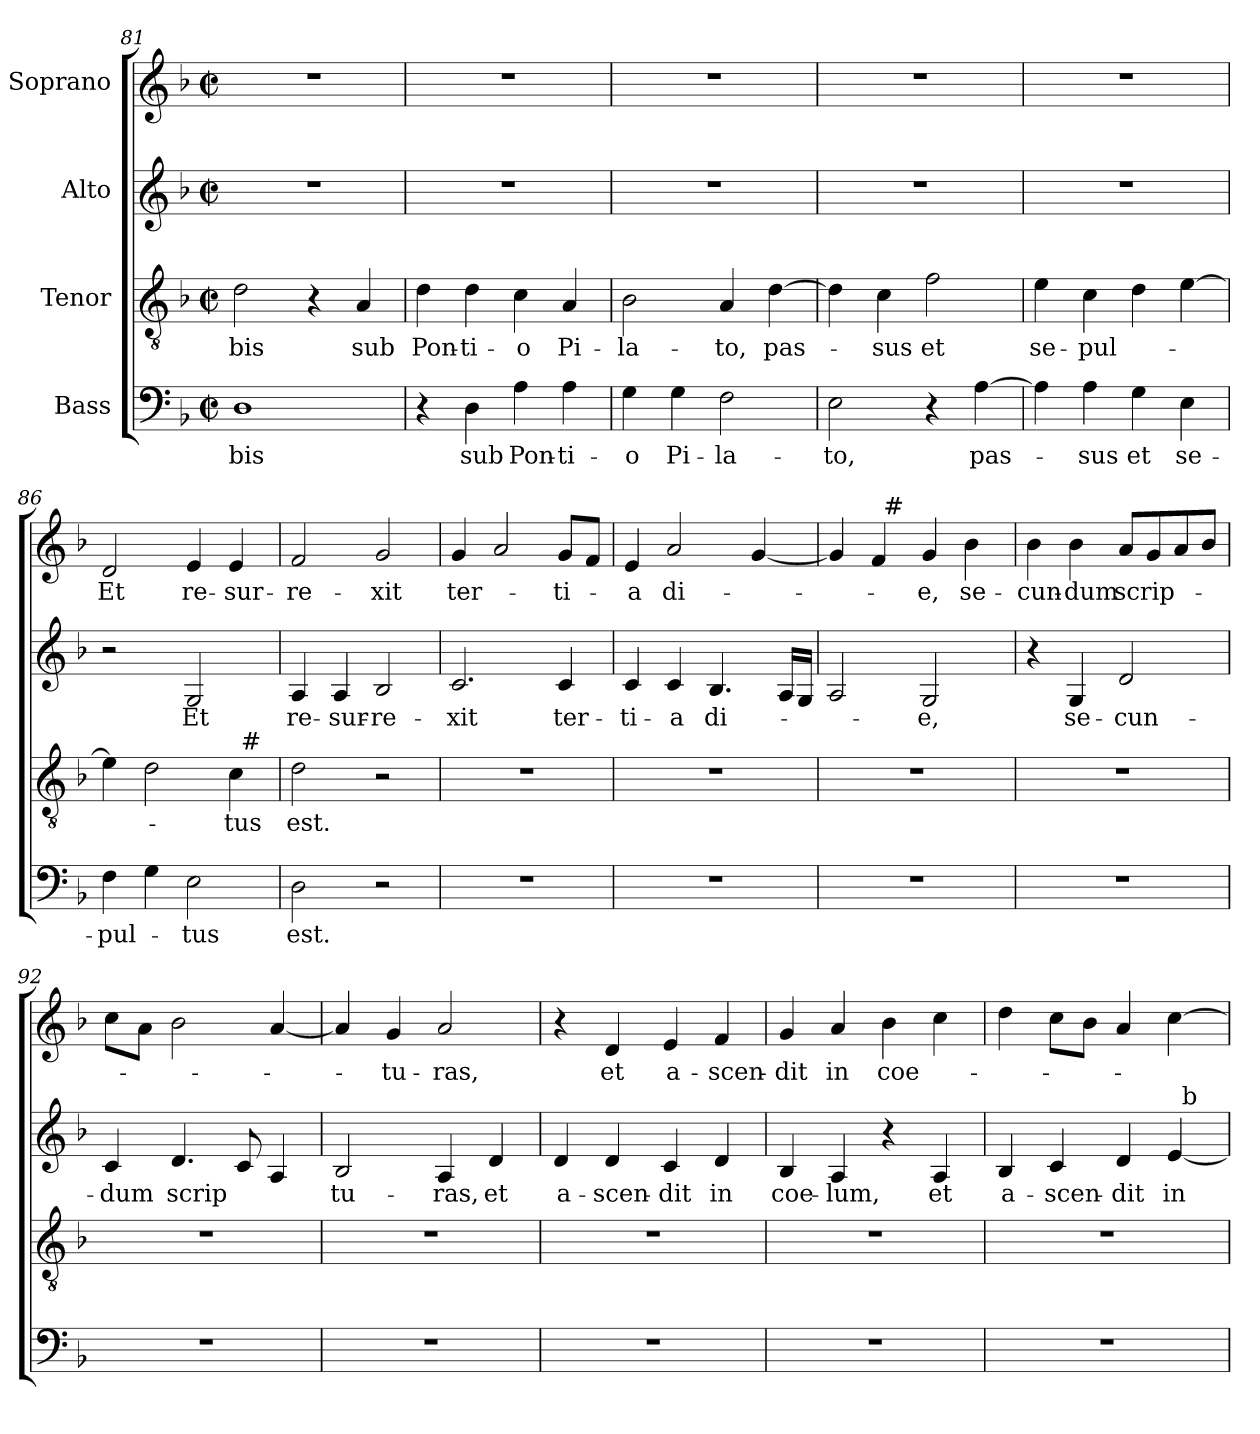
**kern	**text	**kern	**text	**kern	**text	**kern	**text
*part4	*part4	*part3	*part3	*part2	*part2	*part1	*part1
*staff4	*staff4	*staff3	*staff3	*staff2	*staff2	*staff1	*staff1
*I"Bass	*	*I"Tenor	*	*I"Alto	*	*I"Soprano	*
*clefF4	*	*clefGv2	*	*clefG2	*	*clefG2	*
*k[b-]	*	*k[b-]	*	*k[b-]	*	*k[b-]	*
*F:	*	*F:	*	*F:	*	*F:	*
*M2/2	*	*M2/2	*	*M2/2	*	*M2/2	*
*met(c|)	*	*met(c|)	*	*met(c|)	*	*met(c|)	*
=81	=81	=81	=81	=81	=81	=81	=81
1D	-bis	2d\	-bis	1r	.	1r	.
.	.	4r	.	.	.	.	.
.	.	4A/	sub	.	.	.	.
=82	=82	=82	=82	=82	=82	=82	=82
4r	.	4d\	Pon-	1r	.	1r	.
4D\	sub	4d\	-ti-	.	.	.	.
4A\	Pon-	4c\	-o	.	.	.	.
4A\	-ti-	4A/	Pi-	.	.	.	.
!!LO:LB:g=z
=83	=83	=83	=83	=83	=83	=83	=83
4G\	-o	2B-\	-la-	1r	.	1r	.
4G\	Pi-	.	.	.	.	.	.
2F\	-la-	4A/	-to,	.	.	.	.
.	.	[4d\	pas-	.	.	.	.
=84	=84	=84	=84	=84	=84	=84	=84
2E\	-to,	4d\]	.	1r	.	1r	.
.	.	4c\	-sus	.	.	.	.
4r	.	2f\	et	.	.	.	.
[4A\	pas-	.	.	.	.	.	.
=85	=85	=85	=85	=85	=85	=85	=85
4A\]	.	4e\	se-	1r	.	1r	.
4A\	-sus	4c\	-pul-	.	.	.	.
4G\	et	4d\	.	.	.	.	.
4E\	se-	[4e\	.	.	.	.	.
=86	=86	=86	=86	=86	=86	=86	=86
*	*	*^	*	*	*	*	*
4F\	-pul-	4e\]	2ryy	.	2r	.	2d/	Et
4G\	.	2d\	.	.	.	.	.	.
2E\	-tus	.	4ryy	.	2G/	Et	4e/	re-
.	.	4c\	32ryy	-tus	.	.	4e/	-sur-
!	!	!	!LO:TX:a:t=#	!	!	!	!	!
.	.	.	8..ryy	.	.	.	.	.
*	*	*v	*v	*	*	*	*	*
=87	=87	=87	=87	=87	=87	=87	=87
2D\	est.	2d\	est.	4A/	re-	2f/	-re-
.	.	.	.	4A/	-sur-	.	.
2r	.	2r	.	2B-/	-re-	2g/	-xit
=88	=88	=88	=88	=88	=88	=88	=88
1r	.	1r	.	2.c/	-xit	4g/	ter-
.	.	.	.	.	.	2a/	.
.	.	.	.	4c/	ter-	8g/L	-ti-
.	.	.	.	.	.	8f/J	.
=89	=89	=89	=89	=89	=89	=89	=89
1r	.	1r	.	4c/	-ti-	4e/	-a
.	.	.	.	4c/	-a	2a/	di-
.	.	.	.	4.B-/	di-	.	.
.	.	.	.	.	.	[4g/	.
.	.	.	.	16A/LL	.	.	.
.	.	.	.	16G/JJ	.	.	.
!!LO:LB:g=z
=90	=90	=90	=90	=90	=90	=90	=90
*	*	*	*	*	*	*^	*
1r	.	1r	.	2A/	.	4g/]	4ryy	.
.	.	.	.	.	.	4f/	32ryy	.
!	!	!	!	!	!	!	!LO:TX:a:t=#	!
.	.	.	.	.	.	.	2ryy	.
.	.	.	.	2G/	-e,	4g/	.	-e,
.	.	.	.	.	.	4b-\	.	se-
.	.	.	.	.	.	.	8..ryy	.
*	*	*	*	*	*	*v	*v	*
=91	=91	=91	=91	=91	=91	=91	=91
1r	.	1r	.	4r	.	4b-\	-cun-
.	.	.	.	4G/	se-	4b-\	-dum
.	.	.	.	2d/	-cun-	8a/L	scrip-
.	.	.	.	.	.	8g/	.
.	.	.	.	.	.	8a/	.
.	.	.	.	.	.	8b-/J	.
=92	=92	=92	=92	=92	=92	=92	=92
1r	.	1r	.	4c/	-dum	8cc\L	.
.	.	.	.	.	.	8a\J	.
.	.	.	.	4.d/	scrip	2b-\	.
.	.	.	.	8c/	.	.	.
.	.	.	.	4A/	.	[4a/	.
=93	=93	=93	=93	=93	=93	=93	=93
1r	.	1r	.	2B-/	tu-	4a/]	.
.	.	.	.	.	.	4g/	-tu-
.	.	.	.	4A/	-ras,	2a/	-ras,
.	.	.	.	4d/	et	.	.
=94	=94	=94	=94	=94	=94	=94	=94
1r	.	1r	.	4d/	a-	4r	.
.	.	.	.	4d/	-scen-	4d/	et
.	.	.	.	4c/	-dit	4e/	a-
.	.	.	.	4d/	in	4f/	-scen-
=95	=95	=95	=95	=95	=95	=95	=95
1r	.	1r	.	4B-/	coe-	4g/	-dit
.	.	.	.	4A/	-lum,	4a/	in
.	.	.	.	4r	.	4b-\	coe-
.	.	.	.	4A/	et	4cc\	.
!!LO:PB:g=z
=96	=96	=96	=96	=96	=96	=96	=96
*	*	*	*	*^	*	*	*
1r	.	1r	.	4B-/	2ryy	a-	4dd\	.
.	.	.	.	4c/	.	-scen-	8cc\L	.
.	.	.	.	.	.	.	8b-\J	.
.	.	.	.	4d/	4ryy	-dit	4a/	.
.	.	.	.	[4e/	32ryy	in	[4cc\	.
!	!	!	!	!	!LO:TX:a:t=b	!	!	!
.	.	.	.	.	8..ryy	.	.	.
*	*	*	*	*v	*v	*	*	*
=	=	=	=	=	=	=	=
*-	*-	*-	*-	*-	*-	*-	*-
